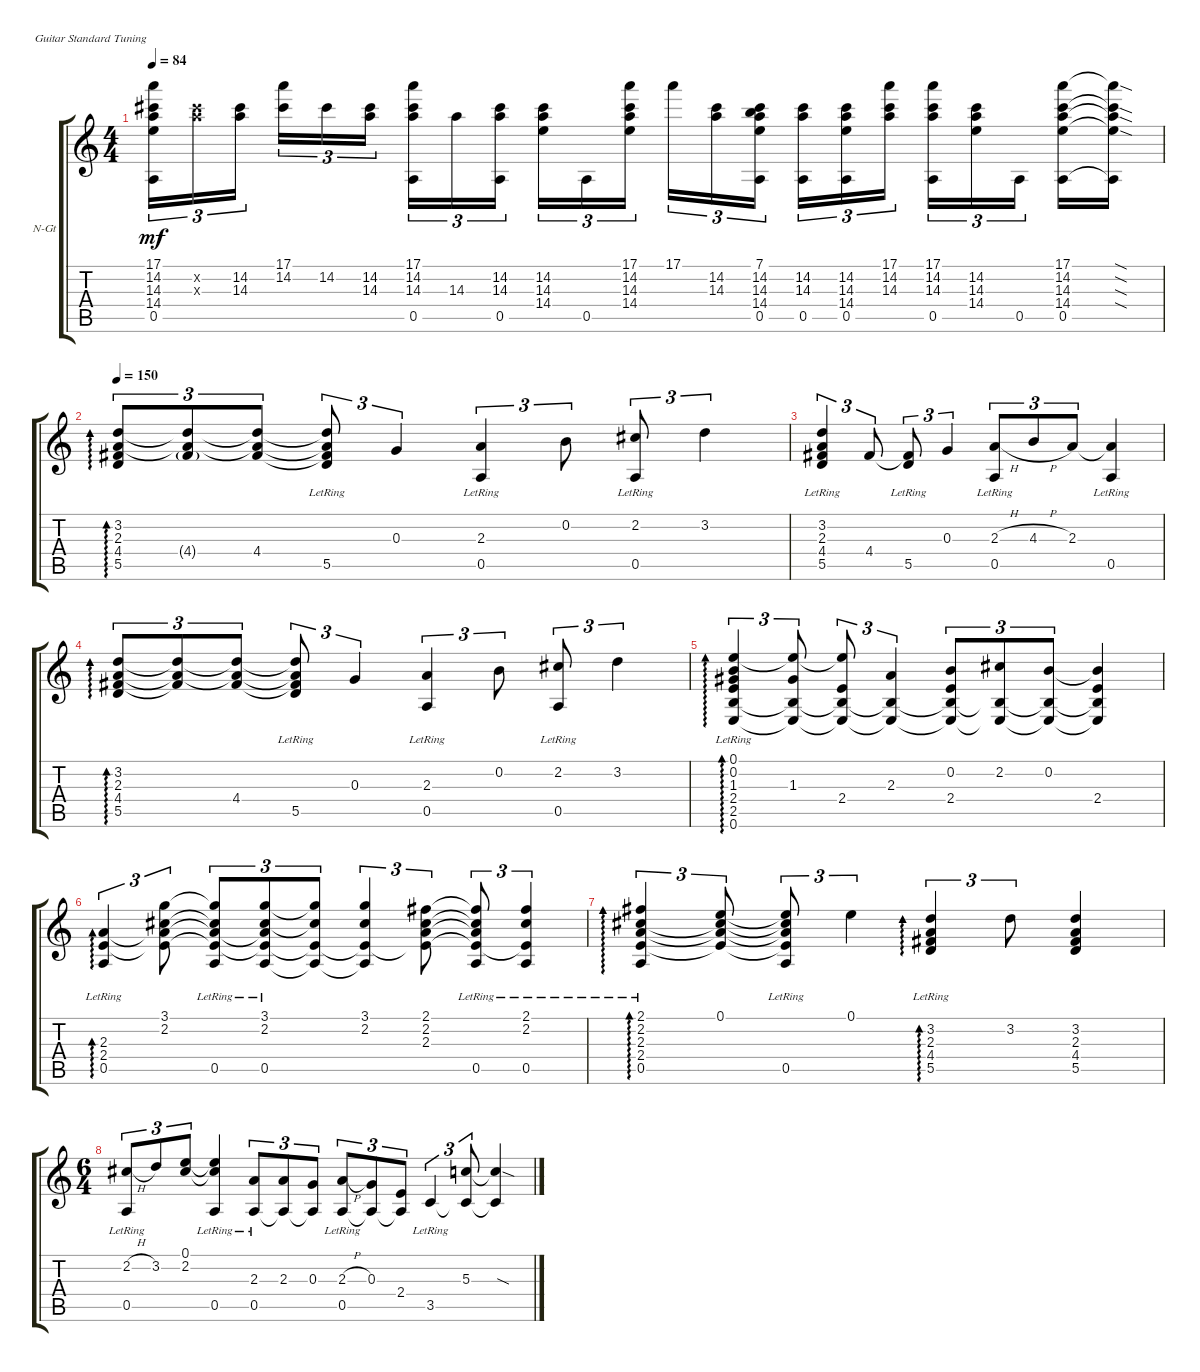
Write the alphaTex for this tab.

\defaultSystemsLayout 4
\bracketExtendMode groupsimilarinstruments
\firstSystemTrackNameOrientation horizontal
\otherSystemsTrackNameOrientation horizontal
\track ("Nylon Guitar" "N-Gt") {instrument acousticguitarnylon}
\staff {score tabs}
\tuning (E4 B3 G3 D3 A2 E2)
\ts (4 4)
\tempo 84
\clef g2
\ks c
(17.1 14.2 14.3 14.4 0.5).16{tu (3 2) dy mf} (14.3{x} 14.2{x}).16{tu (3 2)} (14.2 14.3).16{tu (3 2)} (17.1 14.2).16{tu (3 2)} 14.2.16{tu (3 2)} (14.2 14.3).16{tu (3 2)} (17.1 14.2 14.3 0.5).16{tu (3 2)} 14.3.16{tu (3 2)} (14.2 14.3 0.5).16{tu (3 2)} (14.2 14.3 14.4).16{tu (3 2)} 0.5.16{tu (3 2)} (14.4 14.3 14.2 17.1).16{tu (3 2)} 17.1.16{tu (3 2)} (14.2 14.3).16{tu (3 2)} (7.1 14.2 14.3 14.4 0.5).16{tu (3 2)} (0.5 14.3 14.2).16{tu (3 2)} (14.2 14.3 14.4 0.5).16{tu (3 2)} (17.1 14.2 14.3).16{tu (3 2)} (17.1 14.2 14.3 0.5).16{tu (3 2)} (14.4 14.3 14.2).16{tu (3 2)} 0.5.16{tu (3 2)} (17.1 14.2 14.3 14.4 0.5).16 (0.5{t} 14.4{sod t} 14.3{sod t} 14.2{sod t} 17.1{sod t}).16 |
\tempo 150
(5.5 4.4 2.3 3.2).8{tu (3 2) ad 0} (4.4{g} 2.3{t} 3.2{t}).8{tu (3 2)} (4.4 3.2{t} 2.3{t}).8{tu (3 2)} (5.5{lr} 4.4{t} 2.3{t} 3.2{t}).8{tu (3 2)} 0.3.4{tu (3 2)} (2.3 0.5{lr}).4{tu (3 2)} 0.2.8{tu (3 2)} (2.2 0.5{lr}).8{tu (3 2)} 3.2.4{tu (3 2)} |
(3.2 2.3 4.4 5.5{lr}).4{tu (3 2)} 4.4.8{tu (3 2)} (5.5{lr} 4.4{t}).8{tu (3 2)} 0.3.4{tu (3 2)} (2.3{h} 0.5{lr}).8{tu (3 2)} 4.3{h}.8{tu (3 2)} 2.3.8{tu (3 2)} (0.5{lr} 2.3{t}).4 |
(5.5 4.4 2.3 3.2).8{tu (3 2) ad 0} (2.3{t} 3.2{t} 4.4{t}).8{tu (3 2)} (4.4 3.2{t} 2.3{t}).8{tu (3 2)} (5.5{lr} 4.4{t} 2.3{t} 3.2{t}).8{tu (3 2)} 0.3.4{tu (3 2)} (2.3 0.5{lr}).4{tu (3 2)} 0.2.8{tu (3 2)} (2.2 0.5{lr}).8{tu (3 2)} 3.2.4{tu (3 2)} |
(0.6{lr} 2.5 2.4 1.3 0.2 0.1).4{tu (3 2) ad 0} (0.1{t} 1.3 0.6{t} 2.5{t}).8{tu (3 2)} (2.4 0.1{t} 2.5{t} 0.6{t}).8{tu (3 2)} (2.3 0.6{t} 2.5{t}).4{tu (3 2)} (0.2 2.4 2.5{t} 0.6{t}).8{tu (3 2)} (2.2 0.6{t} 2.5{t}).8{tu (3 2)} (0.2 0.6{t} 2.5{t}).8{tu (3 2)} (2.4 0.2{t} 2.5{t} 0.6{t}).4 |
(0.5{lr} 2.4 2.3).4{tu (3 2) ad 0} (3.1 2.2 2.3{t} 2.4{t}).8{tu (3 2)} (0.5{lr} 2.4{t} 2.3{t} 2.2{t} 3.1{t}).8{tu (3 2)} (0.5{lr} 2.2 3.1 2.4{t} 2.3{t}).8{tu (3 2)} (2.4{t} 0.5{t} 3.1{t} 2.2{t}).8{tu (3 2)} (3.1 2.2 2.4{t} 0.5{t}).4{tu (3 2)} (2.3 2.2 2.1 2.4{t}).8{tu (3 2)} (0.5{lr} 2.4{t} 2.3{t} 2.2{t} 2.1{t}).8{tu (3 2)} (0.5 2.4{lr t} 2.2 2.1).4{tu (3 2)} |
(0.5{lr} 2.4 2.3 2.2 2.1).4{tu (3 2) ad 0} (0.1 2.2{t} 2.3{t} 2.4{t}).8{tu (3 2)} (0.5{lr} 2.4{t} 2.3{t} 2.2{t} 0.1{t}).8{tu (3 2)} 0.1.4{tu (3 2)} (3.2 2.3 4.4 5.5{lr}).4{tu (3 2) ad 0} 3.2.8{tu (3 2)} (5.5 4.4 2.3 3.2).4 |
\ts (6 4)
(2.2{h} 0.5{lr}).8{tu (3 2)} 3.2.8{tu (3 2)} (2.2 0.1).8{tu (3 2)} (0.5{lr} 2.2{t} 0.1{t}).4 (2.3 0.5{lr}).8{tu (3 2)} (2.3 0.5{t}).8{tu (3 2)} (0.3 0.5{t}).8{tu (3 2)} (2.3{h} 0.5{lr}).8{tu (3 2)} (0.3 0.5{t}).8{tu (3 2)} (2.4 0.5{t}).8{tu (3 2)} 3.5{lr}.4{tu (3 2)} (3.5{t} 5.3).8{tu (3 2)} (3.5{t} 5.3{sod t}).4
